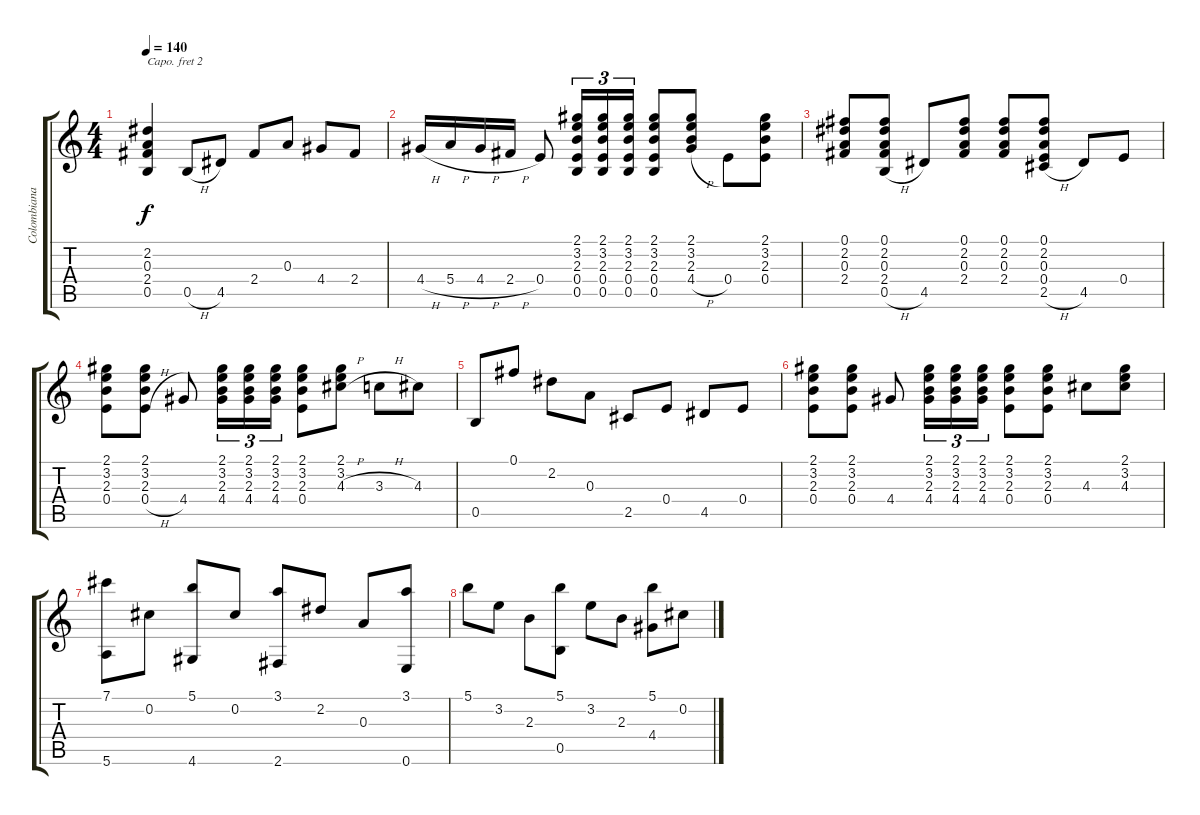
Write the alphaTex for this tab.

\track ("Colombiana" "Colombiana") {instrument acousticguitarnylon}
\staff {score tabs}
\capo 2
\tuning (E4 B3 G3 D3 A2 D2) {hide}
\ts (4 4)
\tempo 140
\clef g2
\ks c
(2.2 0.3 2.4 0.5).4{dy f} 0.5{h}.8 4.5.8 2.4.8 0.3.8 4.4.8 2.4.8 |
4.4{h}.16 5.4{h}.16 4.4{h}.16 2.4{h}.16 0.4.8 (2.1 3.2 2.3 0.4 0.5).16{tu (3 2)} (2.1 3.2 2.3 0.4 0.5).16{tu (3 2)} (2.1 3.2 2.3 0.4 0.5).16{tu (3 2)} (2.1 3.2 2.3 0.4 0.5).8 (2.1 3.2 2.3 4.4{h}).8 0.4.8 (2.1 3.2 2.3 0.4).8 |
(0.1 2.2 0.3 2.4).8 (0.1 2.2 0.3 2.4 0.5{h}).8 4.5.8 (0.1 2.2 0.3 2.4).8 (0.1 2.2 0.3 2.4).8 (0.1 2.2 0.3 0.4 2.5{h}).8 4.5.8 0.4.8 |
(2.1 3.2 2.3 0.4).8 (2.1 3.2 2.3 0.4{h}).8 4.4.8 (2.1 3.2 2.3 4.4).16{tu (3 2)} (2.1 3.2 2.3 4.4).16{tu (3 2)} (2.1 3.2 2.3 4.4).16{tu (3 2)} (2.1 3.2 2.3 0.4).8 (2.1 3.2 4.3{h}).8 3.3{h}.8 4.3.8 |
0.5.8 0.1.8 2.2.8 0.3.8 2.5.8 0.4.8 4.5.8 0.4.8 |
(2.1 3.2 2.3 0.4).8 (2.1 3.2 2.3 0.4).8 4.4.8 (2.1 3.2 2.3 4.4).16{tu (3 2)} (2.1 3.2 2.3 4.4).16{tu (3 2)} (2.1 3.2 2.3 4.4).16{tu (3 2)} (2.1 3.2 2.3 0.4).8 (2.1 3.2 2.3 0.4).8 4.3.8 (2.1 3.2 4.3).8 |
(7.1 5.6).8 0.2.8 (5.1 4.6).8 0.2.8 (3.1 2.6).8 2.2.8 0.3.8 (3.1 0.6).8 |
5.1.8 3.2.8 2.3.8 (5.1 0.5).8 3.2.8 2.3.8 (5.1 4.4).8 0.2.8
